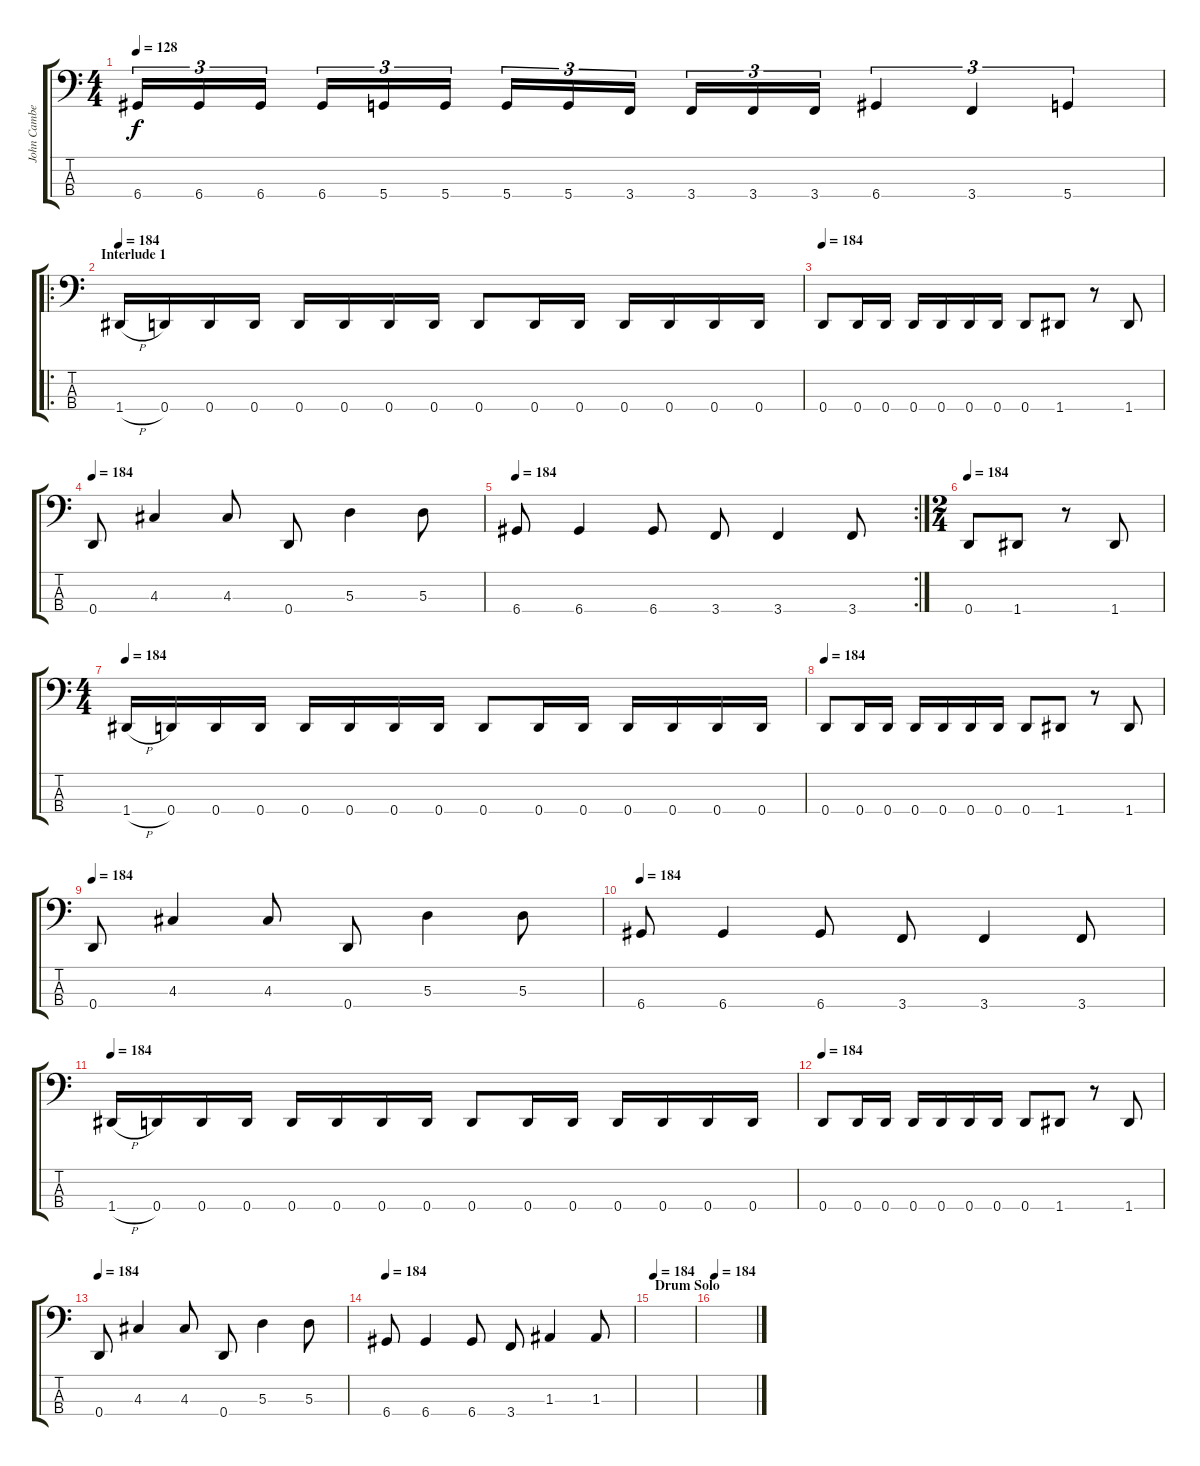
\track ("John Cambell" "John Cambe") {instrument electricbassfinger}
\staff {score tabs}
\tuning (G2 D2 A1 D1) {hide}
\ts (4 4)
\tempo 128
\clef f4
\ks c
6.4.16{tu (3 2) dy f} 6.4.16{tu (3 2)} 6.4.16{tu (3 2)} 6.4.16{tu (3 2)} 5.4.16{tu (3 2)} 5.4.16{tu (3 2)} 5.4.16{tu (3 2)} 5.4.16{tu (3 2)} 3.4.16{tu (3 2)} 3.4.16{tu (3 2)} 3.4.16{tu (3 2)} 3.4.16{tu (3 2)} 6.4.4{tu (3 2)} 3.4.4{tu (3 2)} 5.4.4{tu (3 2)} |
\ro
\section ("" "Interlude 1")
\tempo 184
1.4{h}.16 0.4.16 0.4.16 0.4.16 0.4.16 0.4.16 0.4.16 0.4.16 0.4.8 0.4.16 0.4.16 0.4.16 0.4.16 0.4.16 0.4.16 |
\tempo 184
0.4.8 0.4.16 0.4.16 0.4.16 0.4.16 0.4.16 0.4.16 0.4.8 1.4.8 r.8 1.4.8 |
\tempo 184
0.4.8 4.3.4 4.3.8 0.4.8 5.3.4 5.3.8 |
\rc 2
\tempo 184
6.4.8 6.4.4 6.4.8 3.4.8 3.4.4 3.4.8 |
\ts (2 4)
\tempo 184
0.4.8 1.4.8 r.8 1.4.8 |
\ts (4 4)
\tempo 184
1.4{h}.16 0.4.16 0.4.16 0.4.16 0.4.16 0.4.16 0.4.16 0.4.16 0.4.8 0.4.16 0.4.16 0.4.16 0.4.16 0.4.16 0.4.16 |
\tempo 184
0.4.8 0.4.16 0.4.16 0.4.16 0.4.16 0.4.16 0.4.16 0.4.8 1.4.8 r.8 1.4.8 |
\tempo 184
0.4.8 4.3.4 4.3.8 0.4.8 5.3.4 5.3.8 |
\tempo 184
6.4.8 6.4.4 6.4.8 3.4.8 3.4.4 3.4.8 |
\tempo 184
1.4{h}.16 0.4.16 0.4.16 0.4.16 0.4.16 0.4.16 0.4.16 0.4.16 0.4.8 0.4.16 0.4.16 0.4.16 0.4.16 0.4.16 0.4.16 |
\tempo 184
0.4.8 0.4.16 0.4.16 0.4.16 0.4.16 0.4.16 0.4.16 0.4.8 1.4.8 r.8 1.4.8 |
\tempo 184
0.4.8 4.3.4 4.3.8 0.4.8 5.3.4 5.3.8 |
\tempo 184
6.4.8 6.4.4 6.4.8 3.4.8 1.3.4 1.3.8 |
\section ("" "Drum Solo")
\tempo 184
|
\tempo 184
